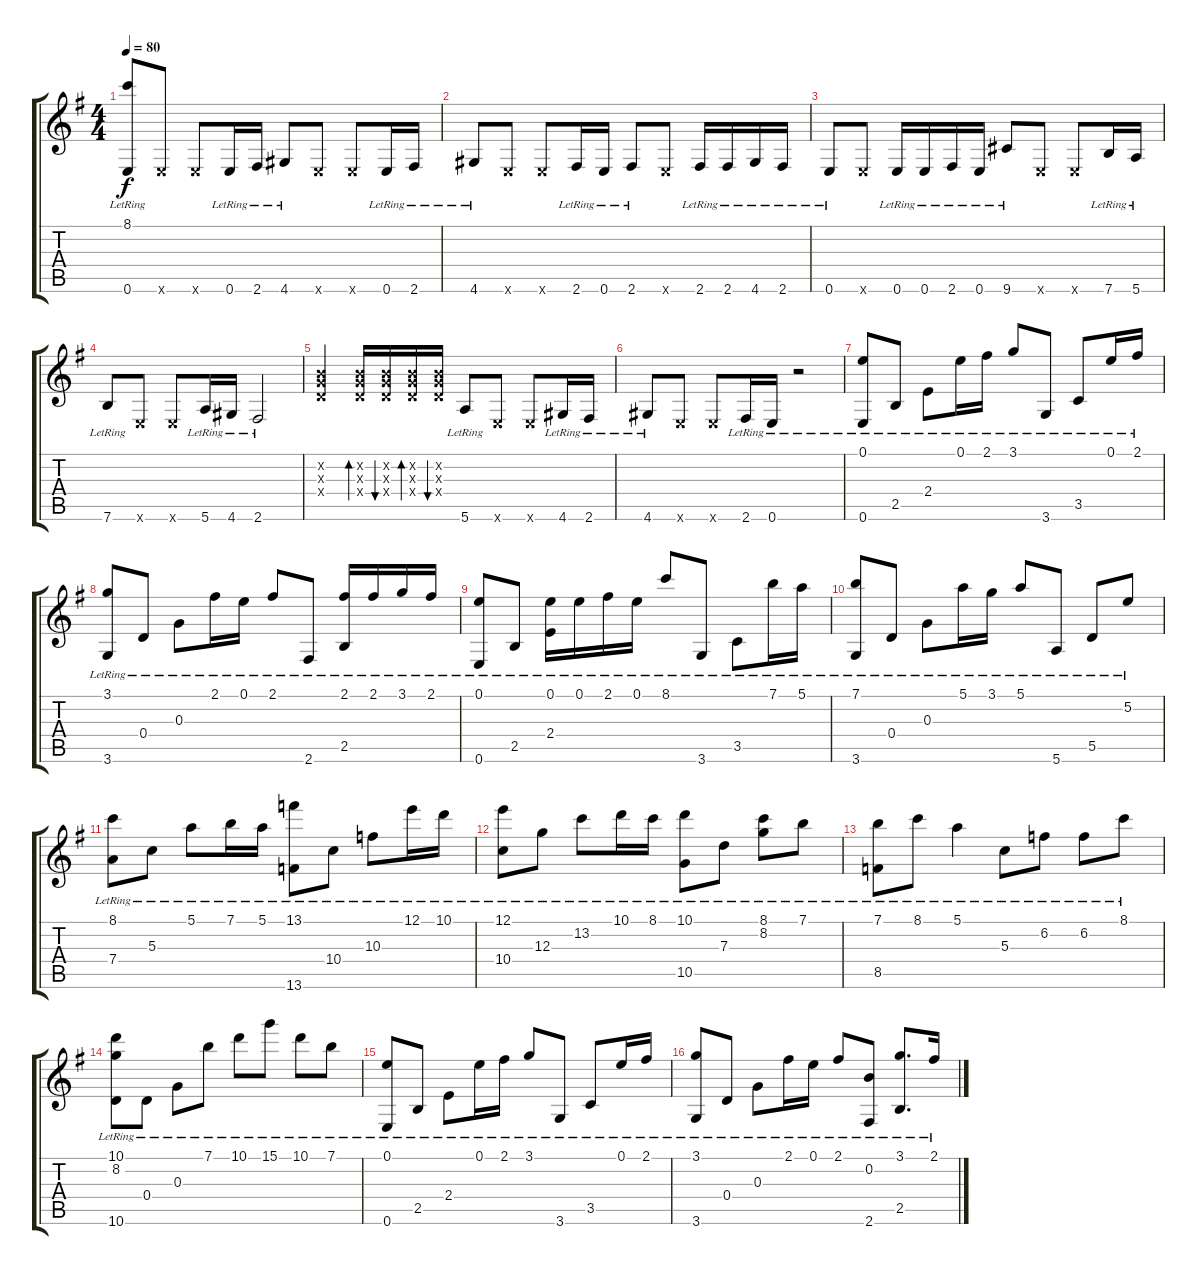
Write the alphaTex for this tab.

\track "" {instrument acousticguitarsteel}
\staff {score tabs}
\tuning (E4 B3 G3 D3 A2 E2) {hide}
\ts (4 4)
\tempo 80
\clef g2
\ks g
(8.1{lr} 0.6{lr}).8{dy f} 0.6{x}.8{txt ""} 0.6{x}.8 0.6{lr}.16 2.6{lr}.16 4.6{lr}.8 0.6{x}.8 0.6{x}.8 0.6{lr}.16 2.6{lr}.16 |
4.6{lr}.8 0.6{x}.8 0.6{x}.8 2.6{lr}.16 0.6{lr}.16 2.6{lr}.8 0.6{x}.8 2.6{lr}.16 2.6{lr}.16 4.6{lr}.16 2.6{lr}.16 |
0.6{lr}.8 0.6{x}.8 0.6{lr}.16 0.6{lr}.16 2.6{lr}.16 0.6{lr}.16 9.6{lr}.8 0.6{x}.8 0.6{x}.8 7.6{lr}.16 5.6{lr}.16 |
7.6{lr}.8 0.6{x}.8 0.6{x}.8 5.6{lr}.16 4.6{lr}.16 2.6{lr}.2 |
(0.2{x} 0.3{x} 0.4{x}).4 (0.2{x} 0.3{x} 0.4{x}).16{bd 60} (0.2{x} 0.3{x} 0.4{x}).16{bu 60} (0.2{x} 0.3{x} 0.4{x}).16{bd 60} (0.2{x} 0.3{x} 0.4{x}).16{bu 60} 5.6{lr}.8 0.6{x}.8 0.6{x}.8 4.6{lr}.16 2.6{lr}.16 |
4.6{lr}.8 0.6{x}.8 0.6{x}.8 2.6{lr}.16 0.6{lr}.16 r.2 |
(0.1{lr} 0.6{lr}).8 2.5{lr}.8 2.4{lr}.8 0.1{lr}.16 2.1{lr}.16 3.1{lr}.8 3.6{lr}.8 3.5{lr}.8 0.1{lr}.16 2.1{lr}.16 |
(3.1{lr} 3.6{lr}).8 0.4{lr}.8 0.3{lr}.8 2.1{lr}.16 0.1{lr}.16 2.1{lr}.8 2.6{lr}.8 (2.1{lr} 2.5{lr}).16 2.1{lr}.16 3.1{lr}.16 2.1{lr}.16 |
(0.1{lr} 0.6{lr}).8 2.5{lr}.8 (0.1{lr} 2.4{lr}).16 0.1{lr}.16 2.1{lr}.16 0.1{lr}.16 8.1{lr}.8 3.6{lr}.8 3.5{lr}.8 7.1{lr}.16 5.1{lr}.16 |
(7.1{lr} 3.6{lr}).8 0.4{lr}.8 0.3{lr}.8 5.1{lr}.16 3.1{lr}.16 5.1{lr}.8 5.6{lr}.8 5.5{lr}.8 5.2{lr}.8 |
(8.1{lr} 7.4{lr}).8 5.3{lr}.8 5.1{lr}.8 7.1{lr}.16 5.1{lr}.16 (13.1{lr} 13.6{lr}).8 10.4{lr}.8 10.3{lr}.8 12.1{lr}.16 10.1{lr}.16 |
(12.1{lr} 10.4{lr}).8 12.3{lr}.8 13.2{lr}.8 10.1{lr}.16 8.1{lr}.16 (10.1{lr} 10.5{lr}).8 7.3{lr}.8 (8.1{lr} 8.2{lr}).8 7.1{lr}.8 |
(7.1{lr} 8.5{lr}).8 8.1{lr}.8 5.1{lr}.4 5.3{lr}.8 6.2{lr}.8 6.2{lr}.8 8.1{lr}.8 |
(10.1{lr} 8.2{lr} 10.6{lr}).8 0.4{lr}.8 0.3{lr}.8 7.1{lr}.8 10.1{lr}.8 15.1{lr}.8 10.1{lr}.8 7.1{lr}.8 |
(0.1{lr} 0.6{lr}).8 2.5{lr}.8 2.4{lr}.8 0.1{lr}.16 2.1{lr}.16 3.1{lr}.8 3.6{lr}.8 3.5{lr}.8 0.1{lr}.16 2.1{lr}.16 |
(3.1{lr} 3.6{lr}).8 0.4{lr}.8 0.3{lr}.8 2.1{lr}.16 0.1{lr}.16 2.1{lr}.8 (0.2{lr} 2.6{lr}).8 (3.1{lr} 2.5{lr}).8{d} 2.1{lr}.16
